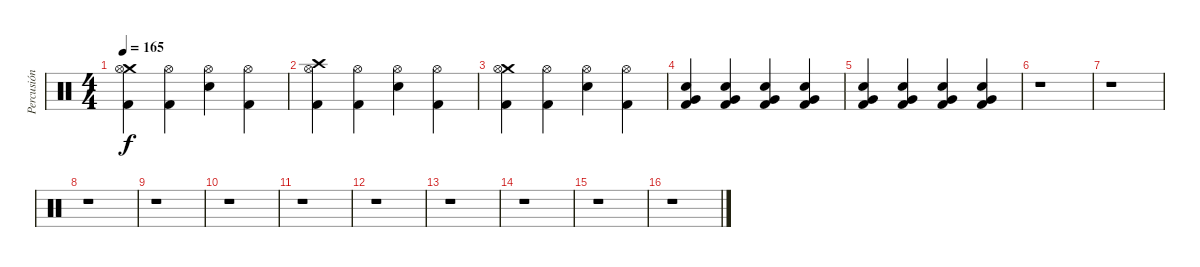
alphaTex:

\track ("Percusión" "Percusión") {instrument percussion}
\staff {score}
\articulation defaults
\ts (4 4)
\tempo 165
\clef neutral
\ks c
("Crash medium (hit)" "Hi-Hat (open)" "Kick (hit) 2").4{dy f} ("Hi-Hat (open)" "Kick (hit) 2").4 ("Hi-Hat (open)" "Electric Snare (hit)").4 ("Hi-Hat (open)" "Kick (hit) 2").4 |
("Crash high (hit)" "Hi-Hat (open)" "Kick (hit) 2").4 ("Hi-Hat (open)" "Kick (hit) 2").4 ("Hi-Hat (open)" "Electric Snare (hit)").4 ("Hi-Hat (open)" "Kick (hit) 2").4 |
("Crash medium (hit)" "Hi-Hat (open)" "Kick (hit) 2").4 ("Hi-Hat (open)" "Kick (hit) 2").4 ("Hi-Hat (open)" "Electric Snare (hit)").4 ("Hi-Hat (open)" "Kick (hit) 2").4 |
("Very Low Tom (hit)" "Electric Snare (hit)" "Kick (hit) 2").4 ("Very Low Tom (hit)" "Electric Snare (hit)" "Kick (hit) 2").4 ("Very Low Tom (hit)" "Electric Snare (hit)" "Kick (hit) 2").4 ("Very Low Tom (hit)" "Electric Snare (hit)" "Kick (hit) 2").4 |
("Very Low Tom (hit)" "Electric Snare (hit)" "Kick (hit) 2").4 ("Very Low Tom (hit)" "Electric Snare (hit)" "Kick (hit) 2").4 ("Very Low Tom (hit)" "Electric Snare (hit)" "Kick (hit) 2").4 ("Very Low Tom (hit)" "Electric Snare (hit)" "Kick (hit) 2").4 |
r.1 |
r.1 |
r.1 |
r.1 |
r.1 |
r.1 |
r.1 |
r.1 |
r.1 |
r.1 |
r.1
